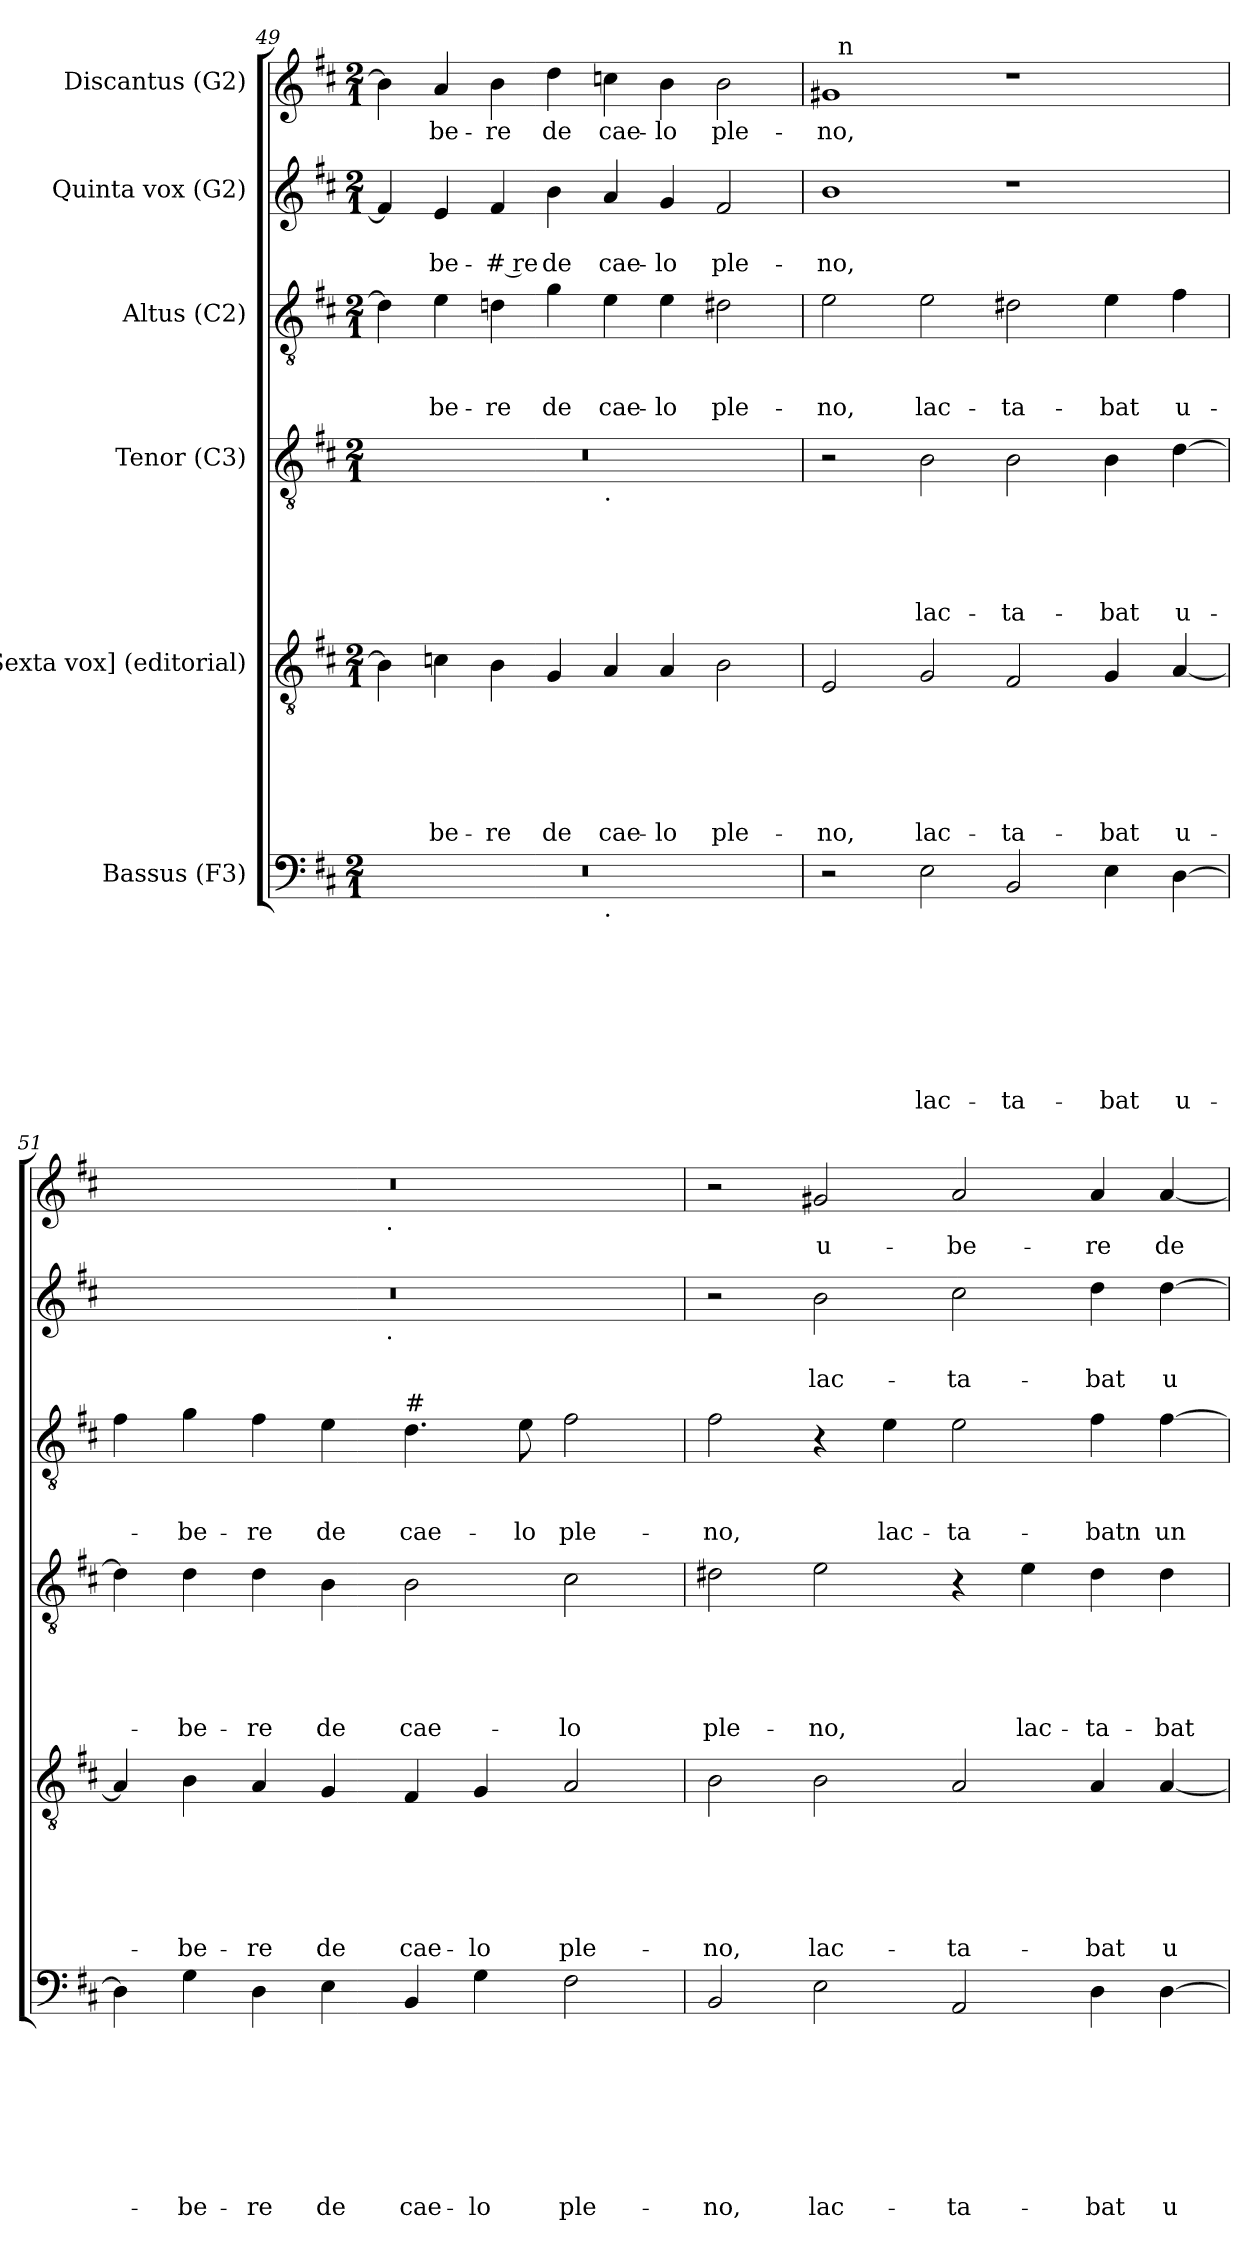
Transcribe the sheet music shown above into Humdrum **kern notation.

**kern	**text	**text	**text	**text	**text	**text	**text	**text	**kern	**text	**text	**text	**text	**text	**text	**kern	**text	**text	**text	**text	**text	**kern	**text	**text	**text	**kern	**text	**text	**kern	**text
*part6	*part6	*part6	*part6	*part6	*part6	*part6	*part6	*part6	*part5	*part5	*part5	*part5	*part5	*part5	*part5	*part4	*part4	*part4	*part4	*part4	*part4	*part3	*part3	*part3	*part3	*part2	*part2	*part2	*part1	*part1
*staff6	*staff6	*staff6	*staff6	*staff6	*staff6	*staff6	*staff6	*staff6	*staff5	*staff5	*staff5	*staff5	*staff5	*staff5	*staff5	*staff4	*staff4	*staff4	*staff4	*staff4	*staff4	*staff3	*staff3	*staff3	*staff3	*staff2	*staff2	*staff2	*staff1	*staff1
*I"Bassus (F3)	*	*	*	*	*	*	*	*	*I"[Sexta vox] (editorial)	*	*	*	*	*	*	*I"Tenor (C3)	*	*	*	*	*	*I"Altus (C2)	*	*	*	*I"Quinta vox (G2)	*	*	*I"Discantus (G2)	*
*clefF4	*	*	*	*	*	*	*	*	*clefGv2	*	*	*	*	*	*	*clefGv2	*	*	*	*	*	*clefGv2	*	*	*	*clefG2	*	*	*clefG2	*
*k[f#c#]	*	*	*	*	*	*	*	*	*k[f#c#]	*	*	*	*	*	*	*k[f#c#]	*	*	*	*	*	*k[f#c#]	*	*	*	*k[f#c#]	*	*	*k[f#c#]	*
*D:	*	*	*	*	*	*	*	*	*D:	*	*	*	*	*	*	*D:	*	*	*	*	*	*D:	*	*	*	*D:	*	*	*D:	*
*M2/1	*	*	*	*	*	*	*	*	*M2/1	*	*	*	*	*	*	*M2/1	*	*	*	*	*	*M2/1	*	*	*	*M2/1	*	*	*M2/1	*
=49	=49	=49	=49	=49	=49	=49	=49	=49	=49	=49	=49	=49	=49	=49	=49	=49	=49	=49	=49	=49	=49	=49	=49	=49	=49	=49	=49	=49	=49	=49
*^	*	*	*	*	*	*	*	*	*	*	*	*	*	*	*	*^	*	*	*	*	*	*	*	*	*	*	*	*	*	*
0r	1ryy	.	.	.	.	.	.	.	.	4B\]	.	.	.	.	.	.	0r	1ryy	.	.	.	.	.	4d#\]	.	.	.	4f#/]	.	.	4b\]	.
!	!	!	!	!	!	!	!	!	!	!	!	!	!	!	!	!LO:LY:b	!	!	!	!	!	!	!	!	!	!	!LO:LY:b	!	!	!LO:LY:b	!	!LO:LY:b
.	.	.	.	.	.	.	.	.	.	4cn\	.	.	.	.	.	-be-	.	.	.	.	.	.	.	4e\	.	.	-be-	4e/	.	-be-	4a/	-be-
!	!	!	!	!	!	!	!	!	!	!	!	!	!	!	!	!LO:LY:b	!	!	!	!	!	!	!	!	!	!	!LO:LY:b	!	!	!LO:LY:b:rj	!	!LO:LY:b
.	.	.	.	.	.	.	.	.	.	4B\	.	.	.	.	.	-re	.	.	.	.	.	.	.	4d\	.	.	-re	4f#/	.	-# re	4b\	-re
!	!	!	!	!	!	!	!	!	!	!	!	!	!	!	!	!LO:LY:b	!	!	!	!	!	!	!	!	!	!	!LO:LY:b	!	!	!LO:LY:b	!	!LO:LY:b
.	.	.	.	.	.	.	.	.	.	4G/	.	.	.	.	.	de	.	.	.	.	.	.	.	4g\	.	.	de	4b\	.	de	4dd\	de
!	!	!	!	!	!	!	!	!	!	!	!	!	!	!	!	!	!	!LO:TX:b:t=.	!	!	!	!	!	!	!	!	!	!	!	!	!	!
!	!LO:TX:b:t=.	!	!	!	!	!	!	!	!	!	!	!	!	!	!	!	!	!	!	!	!	!	!	!	!	!	!	!	!	!	!	!
!	!	!	!	!	!	!	!	!	!	!	!	!	!	!	!	!LO:LY:b	!	!	!	!	!	!	!	!	!	!	!LO:LY:b	!	!	!LO:LY:b	!	!LO:LY:b
.	1ryy	.	.	.	.	.	.	.	.	4A/	.	.	.	.	.	cae-	.	1ryy	.	.	.	.	.	4e\	.	.	cae-	4a/	.	cae-	4ccn\	cae-
!	!	!	!	!	!	!	!	!	!	!	!	!	!	!	!	!LO:LY:b	!	!	!	!	!	!	!	!	!	!	!LO:LY:b	!	!	!LO:LY:b	!	!LO:LY:b
.	.	.	.	.	.	.	.	.	.	4A/	.	.	.	.	.	-lo	.	.	.	.	.	.	.	4e\	.	.	-lo	4g/	.	-lo	4b\	-lo
!	!	!	!	!	!	!	!	!	!	!	!	!	!	!	!	!LO:LY:b	!	!	!	!	!	!	!	!	!	!	!LO:LY:b	!	!	!LO:LY:b	!	!LO:LY:b
.	.	.	.	.	.	.	.	.	.	2B\	.	.	.	.	.	ple-	.	.	.	.	.	.	.	2d#X\	.	.	ple-	2f#/	.	ple-	2b\	ple-
=50	=50	=50	=50	=50	=50	=50	=50	=50	=50	=50	=50	=50	=50	=50	=50	=50	=50	=50	=50	=50	=50	=50	=50	=50	=50	=50	=50	=50	=50	=50	=50	=50
!	!	!	!	!	!	!	!	!	!	!	!	!	!	!	!	!LO:LY:b	!	!	!	!	!	!	!	!	!	!	!LO:LY:b	!	!	!LO:LY:b	!	!LO:LY:b
*v	*v	*	*	*	*	*	*	*	*	*	*	*	*	*	*	*	*v	*v	*	*	*	*	*	*	*	*	*	*	*	*	*^	*
2r	.	.	.	.	.	.	.	.	2E/	.	.	.	.	.	-no,	2r	.	.	.	.	.	2e\	.	.	-no,	1b	.	-no,	1g#X	32ryy	-no,
!	!	!	!	!	!	!	!	!	!	!	!	!	!	!	!	!	!	!	!	!	!	!	!	!	!	!	!	!	!	!LO:TX:a:t=n	!
.	.	.	.	.	.	.	.	.	.	.	.	.	.	.	.	.	.	.	.	.	.	.	.	.	.	.	.	.	.	1ryy	.
!	!	!	!	!	!	!	!	!LO:LY:b	!	!	!	!	!	!	!LO:LY:b	!	!	!	!	!	!LO:LY:b	!	!	!	!LO:LY:b	!	!	!	!	!	!
2E\	.	.	.	.	.	.	.	lac-	2G/	.	.	.	.	.	lac-	2B\	.	.	.	.	lac-	2e\	.	.	lac-	.	.	.	.	.	.
!	!	!	!	!	!	!	!	!LO:LY:b	!	!	!	!	!	!	!LO:LY:b	!	!	!	!	!	!LO:LY:b	!	!	!	!LO:LY:b	!	!	!	!	!	!
2BB/	.	.	.	.	.	.	.	-ta-	2F#/	.	.	.	.	.	-ta-	2B\	.	.	.	.	-ta-	2d#X\	.	.	-ta-	1r	.	.	1r	.	.
.	.	.	.	.	.	.	.	.	.	.	.	.	.	.	.	.	.	.	.	.	.	.	.	.	.	.	.	.	.	2ryy	.
!	!	!	!	!	!	!	!	!LO:LY:b	!	!	!	!	!	!	!LO:LY:b	!	!	!	!	!	!LO:LY:b	!	!	!	!LO:LY:b	!	!	!	!	!	!
4E\	.	.	.	.	.	.	.	-bat	4G/	.	.	.	.	.	-bat	4B\	.	.	.	.	-bat	4e\	.	.	-bat	.	.	.	.	.	.
.	.	.	.	.	.	.	.	.	.	.	.	.	.	.	.	.	.	.	.	.	.	.	.	.	.	.	.	.	.	4...ryy	.
!	!	!	!	!	!	!	!	!LO:LY:b	!	!	!	!	!	!	!LO:LY:b	!	!	!	!	!	!LO:LY:b	!	!	!	!LO:LY:b	!	!	!	!	!	!
[>4D\	.	.	.	.	.	.	.	u-	[>4A/	.	.	.	.	.	u-	[>4d\	.	.	.	.	u-	4f#\	.	.	u-	.	.	.	.	.	.
!!LO:PB:g=z	!!
=51	=51	=51	=51	=51	=51	=51	=51	=51	=51	=51	=51	=51	=51	=51	=51	=51	=51	=51	=51	=51	=51	=51	=51	=51	=51	=51	=51	=51	=51	=51	=51
*	*	*	*	*	*	*	*	*	*	*	*	*	*	*	*	*	*	*	*	*	*	*	*	*	*	*^	*	*	*	*	*
4D\]	.	.	.	.	.	.	.	.	4A/]	.	.	.	.	.	.	4d\]	.	.	.	.	.	4f#\	.	.	.	0r	2ryy	.	.	0r	2ryy	.
!	!	!	!	!	!	!	!	!LO:LY:b	!	!	!	!	!	!	!LO:LY:b	!	!	!	!	!	!LO:LY:b	!	!	!	!LO:LY:b	!	!	!	!	!	!	!
4G\	.	.	.	.	.	.	.	-be-	4B\	.	.	.	.	.	-be-	4d\	.	.	.	.	-be-	4g\	.	.	-be-	.	.	.	.	.	.	.
!	!	!	!	!	!	!	!	!LO:LY:b	!	!	!	!	!	!	!LO:LY:b	!	!	!	!	!	!LO:LY:b	!	!	!	!LO:LY:b	!	!	!	!	!	!	!
4D\	.	.	.	.	.	.	.	-re	4A/	.	.	.	.	.	-re	4d\	.	.	.	.	-re	4f#\	.	.	-re	.	4...ryy	.	.	.	4...ryy	.
!	!	!	!	!	!	!	!	!LO:LY:b	!	!	!	!	!	!	!LO:LY:b	!	!	!	!	!	!LO:LY:b	!	!	!	!LO:LY:b	!	!	!	!	!	!	!
4E\	.	.	.	.	.	.	.	de	4G/	.	.	.	.	.	de	4B\	.	.	.	.	de	4e\	.	.	de	.	.	.	.	.	.	.
!	!	!	!	!	!	!	!	!	!	!	!	!	!	!	!	!	!	!	!	!	!	!	!	!	!	!	!	!	!	!	!LO:TX:b:t=.	!
!	!	!	!	!	!	!	!	!	!	!	!	!	!	!	!	!	!	!	!	!	!	!	!	!	!	!	!LO:TX:b:t=.	!	!	!	!	!
.	.	.	.	.	.	.	.	.	.	.	.	.	.	.	.	.	.	.	.	.	.	.	.	.	.	.	1ryy	.	.	.	1ryy	.
!	!	!	!	!	!	!	!	!	!	!	!	!	!	!	!	!	!	!	!	!	!	!LO:TX:a:t=#	!	!	!	!	!	!	!	!	!	!
!	!	!	!	!	!	!	!	!LO:LY:b	!	!	!	!	!	!	!LO:LY:b	!	!	!	!	!	!LO:LY:b	!	!	!	!LO:LY:b	!	!	!	!	!	!	!
4BB/	.	.	.	.	.	.	.	cae-	4F#/	.	.	.	.	.	cae-	2B\	.	.	.	.	cae-	4.d\	.	.	cae-	.	.	.	.	.	.	.
!	!	!	!	!	!	!	!	!LO:LY:b	!	!	!	!	!	!	!LO:LY:b	!	!	!	!	!	!	!	!	!	!	!	!	!	!	!	!	!
4G\	.	.	.	.	.	.	.	-lo	4G/	.	.	.	.	.	-lo	.	.	.	.	.	.	.	.	.	.	.	.	.	.	.	.	.
!	!	!	!	!	!	!	!	!	!	!	!	!	!	!	!	!	!	!	!	!	!	!	!	!	!LO:LY:b	!	!	!	!	!	!	!
.	.	.	.	.	.	.	.	.	.	.	.	.	.	.	.	.	.	.	.	.	.	8e\	.	.	-lo	.	.	.	.	.	.	.
!	!	!	!	!	!	!	!	!LO:LY:b	!	!	!	!	!	!	!LO:LY:b	!	!	!	!	!	!LO:LY:b	!	!	!	!LO:LY:b	!	!	!	!	!	!	!
2F#\	.	.	.	.	.	.	.	ple-	2A/	.	.	.	.	.	ple-	2c#\	.	.	.	.	-lo	2f#\	.	.	ple-	.	.	.	.	.	.	.
.	.	.	.	.	.	.	.	.	.	.	.	.	.	.	.	.	.	.	.	.	.	.	.	.	.	.	32ryy	.	.	.	32ryy	.
=52	=52	=52	=52	=52	=52	=52	=52	=52	=52	=52	=52	=52	=52	=52	=52	=52	=52	=52	=52	=52	=52	=52	=52	=52	=52	=52	=52	=52	=52	=52	=52	=52
!	!	!	!	!	!	!	!	!LO:LY:b	!	!	!	!	!	!	!LO:LY:b	!	!	!	!	!	!LO:LY:b	!	!	!	!LO:LY:b	!	!	!	!	!	!	!
*	*	*	*	*	*	*	*	*	*	*	*	*	*	*	*	*	*	*	*	*	*	*	*	*	*	*v	*v	*	*	*	*	*
*	*	*	*	*	*	*	*	*	*	*	*	*	*	*	*	*	*	*	*	*	*	*	*	*	*	*	*	*	*v	*v	*
2BB/	.	.	.	.	.	.	.	-no,	2B\	.	.	.	.	.	-no,	2d#X\	.	.	.	.	ple-	2f#\	.	.	-no,	2r	.	.	2r	.
!	!	!	!	!	!	!	!	!LO:LY:b	!	!	!	!	!	!	!LO:LY:b	!	!	!	!	!	!LO:LY:b	!	!	!	!	!	!	!LO:LY:b	!	!LO:LY:b
2E\	.	.	.	.	.	.	.	lac-	2B\	.	.	.	.	.	lac-	2e\	.	.	.	.	-no,	4r	.	.	.	2b\	.	lac-	2g#X/	u-
!	!	!	!	!	!	!	!	!	!	!	!	!	!	!	!	!	!	!	!	!	!	!	!	!	!LO:LY:b	!	!	!	!	!
.	.	.	.	.	.	.	.	.	.	.	.	.	.	.	.	.	.	.	.	.	.	4e\	.	.	lac-	.	.	.	.	.
!	!	!	!	!	!	!	!	!LO:LY:b	!	!	!	!	!	!	!LO:LY:b	!	!	!	!	!	!	!	!	!	!LO:LY:b	!	!	!LO:LY:b	!	!LO:LY:b
2AA/	.	.	.	.	.	.	.	-ta-	2A/	.	.	.	.	.	-ta-	4r	.	.	.	.	.	2e\	.	.	-ta-	2cc#\	.	-ta-	2a/	-be-
!	!	!	!	!	!	!	!	!	!	!	!	!	!	!	!	!	!	!	!	!	!LO:LY:b	!	!	!	!	!	!	!	!	!
.	.	.	.	.	.	.	.	.	.	.	.	.	.	.	.	4e\	.	.	.	.	lac-	.	.	.	.	.	.	.	.	.
!	!	!	!	!	!	!	!	!LO:LY:b	!	!	!	!	!	!	!LO:LY:b	!	!	!	!	!	!LO:LY:b	!	!	!	!LO:LY:b:rj	!	!	!LO:LY:b	!	!LO:LY:b
4D\	.	.	.	.	.	.	.	-bat	4A/	.	.	.	.	.	-bat	4d#\	.	.	.	.	-ta-	4f#\	.	.	-batn	4dd\	.	-bat	4a/	-re
!	!	!	!	!	!	!	!	!LO:LY:b	!	!	!	!	!	!	!LO:LY:b	!	!	!	!	!	!LO:LY:b	!	!	!	!LO:LY:b	!	!	!LO:LY:b	!	!LO:LY:b
[>4D\	.	.	.	.	.	.	.	u-	[<4A/	.	.	.	.	.	u-	4d#\	.	.	.	.	-bat	[>4f#\	.	.	un-	[>4dd\	.	u-	[<4a/	de
=	=	=	=	=	=	=	=	=	=	=	=	=	=	=	=	=	=	=	=	=	=	=	=	=	=	=	=	=	=	=
*-	*-	*-	*-	*-	*-	*-	*-	*-	*-	*-	*-	*-	*-	*-	*-	*-	*-	*-	*-	*-	*-	*-	*-	*-	*-	*-	*-	*-	*-	*-
